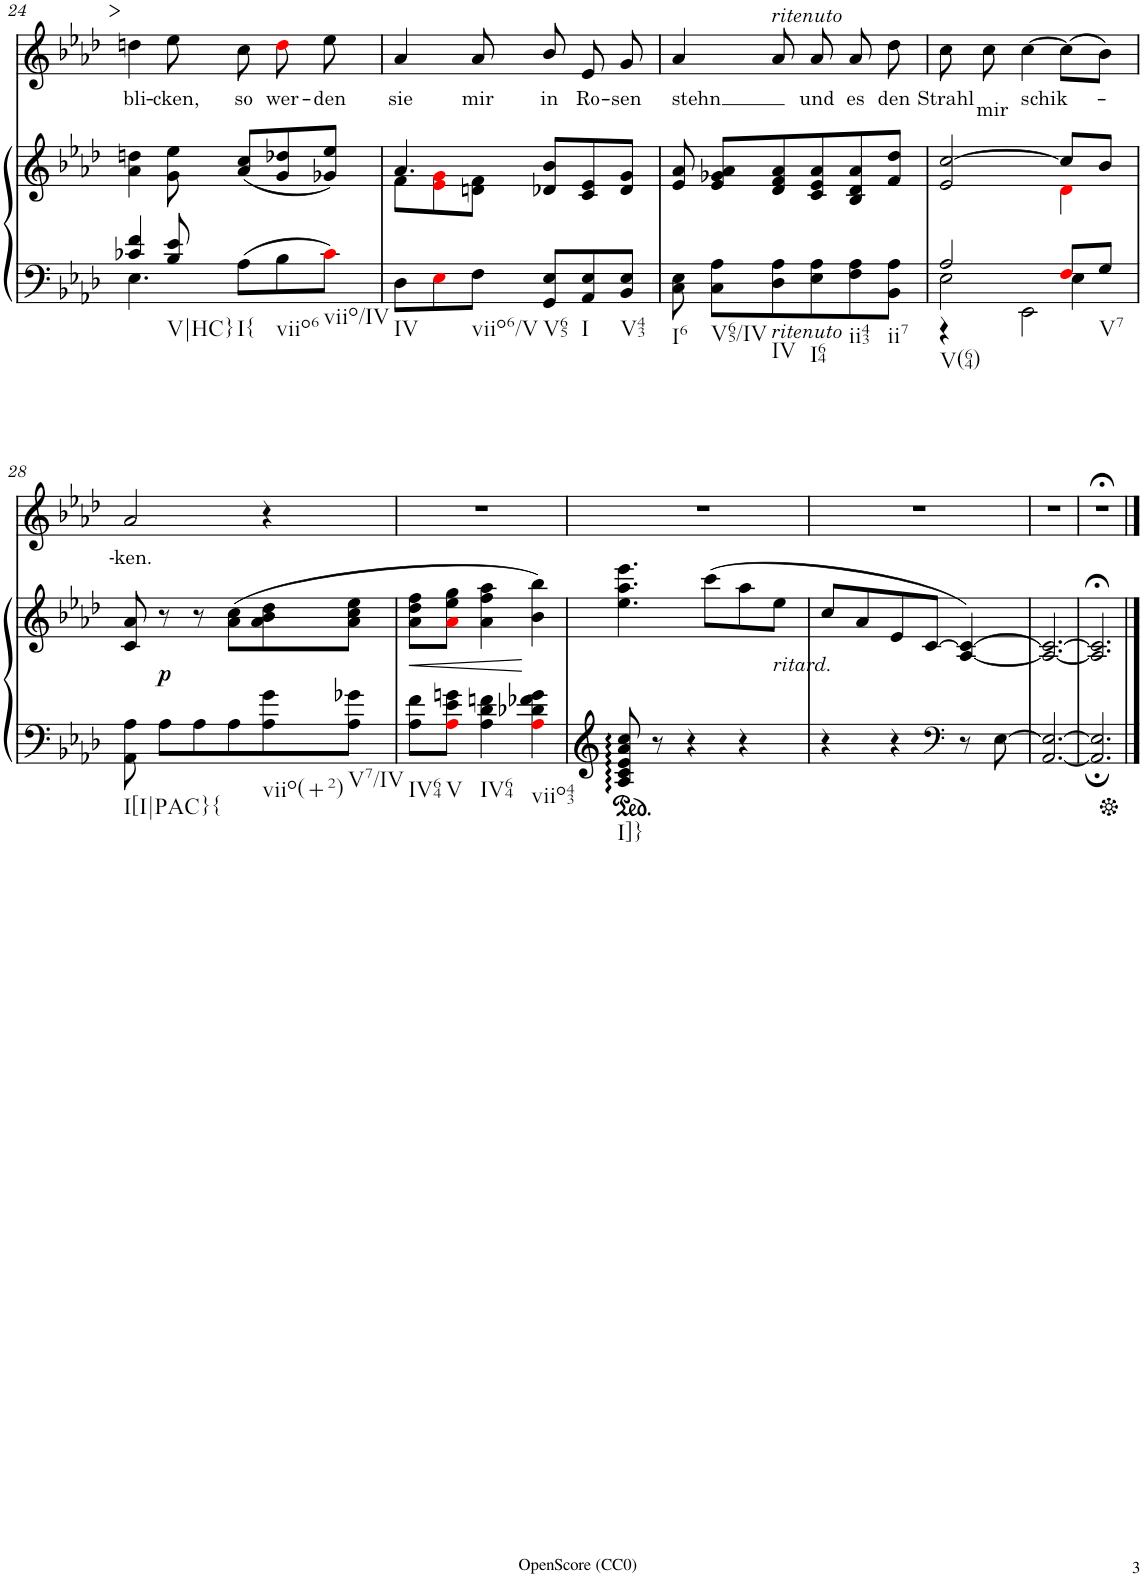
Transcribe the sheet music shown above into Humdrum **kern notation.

**kern	**kern	**dynam	**kern	**text
*part2	*part2	*part2	*part1	*part1
*staff3	*staff2	*staff2/3	*staff1	*staff1
*I"Piano	*	*	*I"Voice	*
*I'Pno	*	*	*	*
!!LO:PB:g=z
*clefF4	*clefG2	*	*clefG2	*
*k[b-e-a-d-]	*k[b-e-a-d-]	*	*k[b-e-a-d-]	*
*M3/4	*M3/4	*	*M3/4	*
=24	=24	=24	=24	=24
*^	*	*	*	*
!	!	!	!	!	!LO:LY:b
4c-X/ 4f/	4.E-\	4a-\ 4ddn\	.	4ddn\	bli-
!LO:TX:b:t=V|HC}	!	!	!	!	!
!	!	!	!	!	!LO:LY:b
8B-/ 8e-/	.	8g\ 8ee-\	.	8ee-\	-cken,
!LO:TX:b:t=I{	!	!	!	!	!
!	!	!	!	!	!LO:LY:b
8A-\L	4.ryy	(8a-/ 8cc/L	.	8cc\	so
!LO:TX:b:t=viio6	!	!	!	!	!
!	!	!	!	!	!LO:LY:b
8B-\	.	8g/ 8dd-X/	.	8ddi\	wer-
!LO:TX:b:t=viio/IV	!	!	!	!	!
!	!	!	!	!	!LO:LY:b
8c-i\J	.	8g-X/ 8ee-/J)	.	8ee-\	-den
*v	*v	*	*	*	*
=25	=25	=25	=25	=25
*	*^	*	*	*
!LO:TX:b:t=IV	!	!	!	!	!
!	!	!	!	!	!LO:LY:b
8D-\L	4.a-/	8f\L	.	4a-/	sie
8E-i\	.	8e-i\ 8gi\	.	.	.
!LO:TX:b:t=viio6/V	!	!	!	!	!
!	!	!	!	!	!LO:LY:b
8F\J	.	8dn\ 8f\J	.	8a-/	mir
!LO:TX:b:t=V65	!	!	!	!	!
!	!	!	!	!	!LO:LY:b
8GG/ 8E-/L	8d-X/ 8b-/L	4.ryy	.	8b-/	in
!LO:TX:b:t=I	!	!	!	!	!
!	!	!	!	!	!LO:LY:b
8AA-/ 8E-/	8c/ 8e-/	.	.	8e-/	Ro-
!LO:TX:b:t=V43	!	!	!	!	!
!	!	!	!	!	!LO:LY:b
8BB-/ 8E-/J	8d-/ 8g/J	.	.	8g/	-sen
*	*v	*v	*	*	*
=26	=26	=26	=26	=26
!LO:TX:b:t=I6	!	!	!	!
!	!	!	!	!LO:LY:b
8C\ 8E-\	8e-/ 8a-/	.	4a-/	-stehn
!LO:TX:b:t=V65/IV	!	!	!	!
8C\ 8A-\L	8e-/ 8g-X/ 8a-/L	.	.	.
!	!	!	!LO:TX:a:i:t=ritenuto	!
!LO:TX:b:i:t=ritenuto	!	!	!	!
!LO:TX:b:t=IV	!	!	!	!
8D-\ 8A-\	8d-/ 8f/ 8a-/	.	8a-/	.
!LO:TX:b:t=I64	!	!	!	!
!	!	!	!	!LO:LY:b
8E-\ 8A-\	8c/ 8e-/ 8a-/	.	8a-/	und
!LO:TX:b:t=ii43	!	!	!	!
!	!	!	!	!LO:LY:b
8F\ 8A-\	8B-/ 8d-/ 8a-/	.	8a-/	es
!LO:TX:b:t=ii7	!	!	!	!
!	!	!	!	!LO:LY:b
8BB-\ 8A-\J	8f/ 8dd-/J	.	8dd-\	den
=27	=27	=27	=27	=27
*^	*^	*	*	*
*	*^	*	*	*	*	*
!LO:TX:b:t=V(64)	!	!	!	!	!	!	!
!	!	!	!	!	!	!	!LO:LY:b
2A-/	2E-\	4r	2e-/ [2cc/	2ryy	.	8cc\	Strahl
!	!	!	!	!	!	!	!LO:LY:b
.	.	.	.	.	.	8cc\	mir
!	!	!	!	!	!	!	!LO:LY:b
.	.	2EE-\	.	.	.	[4cc\	schik-
8Fi/L	4E-\	.	8cc/L]	4d-i\	.	(8cc\L]	.
!LO:TX:b:t=V7	!	!	!	!	!	!	!
8G/J	.	.	8b-/J	.	.	8b-\J)	.
*v	*v	*v	*	*	*	*	*
*	*v	*v	*	*	*
!!LO:LB:g=z
=28	=28	=28	=28	=28
!LO:TX:b:t=I[I|PAC}{	!	!	!	!
!	!	!	!	!LO:LY:b
8AA-\ 8A-\	8c/ 8a-/	.	2a-/	-ken.
!	!	!LO:DY:b	!	!
8A-\L	8r	p	.	.
8A-\	8r	.	.	.
8A-\	(8a-\ 8cc\L	.	.	.
!LO:TX:b:t=viio(+2)	!	!	!	!
8A-\ 8g\	8a-\ 8b-\ 8dd-\	.	4r	.
!LO:TX:b:t=V7/IV	!	!	!	!
8A-\ 8g-X\J	8a-\ 8cc\ 8ee-\J	.	.	.
=29	=29	=29	=29	=29
!LO:TX:b:t=IV64	!	!	!	!
!	!	!LO:HP:b	!	!
8A-\ 8f\L	8a-\ 8dd-\ 8ff\L	<	2.r	.
!LO:TX:b:t=V	!	!	!	!
8A-i\ 8e-\ 8gn\J	8a-i\ 8ee-\ 8gg\J	.	.	.
!LO:TX:b:t=IV64	!	!	!	!
4A-\ 4d-\ 4fn\	4a-\ 4ff\ 4aa-\	.	.	.
!LO:TX:b:t=viio43	!	!	!	!
4A-i\ 4d-X\ 4f-X\ 4g\	4b-\ 4bb-\)	[	.	.
=30	=30	=30	=30	=30
!LO:TX:b:t=I]}	!	!	!	!
8A-/: 8c/: 8e-/: 8a-/: 8cc/:	4.ee-\ 4.aa-\ 4.eee-\	.	2.r	.
8r	.	.	.	.
4r	.	.	.	.
.	(8ccc\L	.	.	.
4r	8aa-\	.	.	.
!	!LO:TX:b:i:t=ritard.	!	!	!
.	8ee-\J	.	.	.
=31	=31	=31	=31	=31
4r	8cc/L	.	2.r	.
.	8a-/	.	.	.
4r	8e-/	.	.	.
.	[>8c/J	.	.	.
*clefF4	*	*	*	*
8r	[4A-/ 4c/_)	.	.	.
[8E-\	.	.	.	.
=32	=32	=32	=32	=32
[2.AA-/ 2.E-/_	2.A-/_ 2.c/_	.	2.r	.
=33	=33	=33	=33	=33
2.AA-/]; 2.E-/];	2.A-/];< 2.c/];<	.	2.r;<	.
==	==	==	==	==
*-	*-	*-	*-	*-
